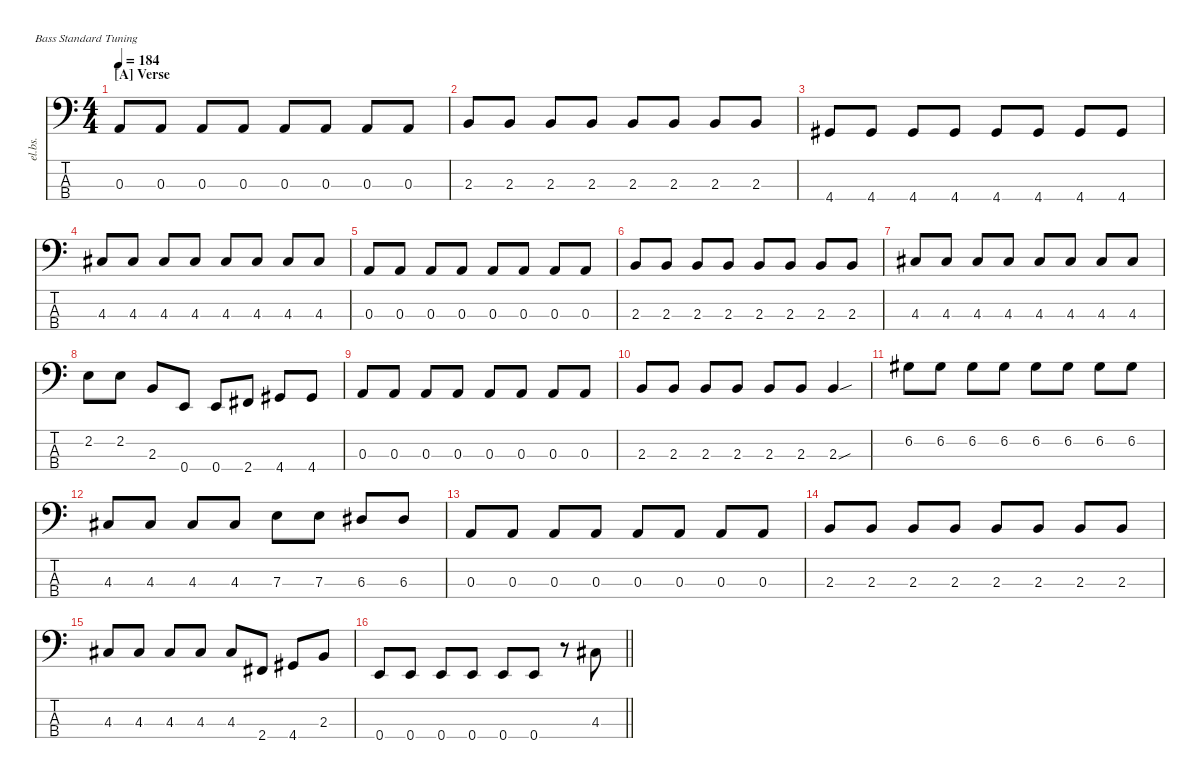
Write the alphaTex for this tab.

\defaultSystemsLayout 4
\hideDynamics
\bracketExtendMode nobrackets
\track ("Electric Bass" "el.bs.") {instrument electricbassfinger}
\staff {score tabs}
\tuning (G2 D2 A1 E1)
\ts (4 4)
\section ("A" "Verse")
\tempo 184
\clef f4
\ks c
0.3.8{dy mf beam Up} 0.3.8{beam Up} 0.3.8{beam Up} 0.3.8{beam Up} 0.3.8{beam Up} 0.3.8{beam Up} 0.3.8{beam Up} 0.3.8{beam Up} |
2.3.8{beam Up} 2.3.8{beam Up} 2.3.8{beam Up} 2.3.8{beam Up} 2.3.8{beam Up} 2.3.8{beam Up} 2.3.8{beam Up} 2.3.8{beam Up} |
4.4{acc #}.8{beam Up} 4.4{acc #}.8{beam Up} 4.4{acc #}.8{beam Up} 4.4{acc #}.8{beam Up} 4.4{acc #}.8{beam Up} 4.4{acc #}.8{beam Up} 4.4{acc #}.8{beam Up} 4.4{acc #}.8{beam Up} |
4.3{acc #}.8{beam Up} 4.3{acc #}.8{beam Up} 4.3{acc #}.8{beam Up} 4.3{acc #}.8{beam Up} 4.3{acc #}.8{beam Up} 4.3{acc #}.8{beam Up} 4.3{acc #}.8{beam Up} 4.3{acc #}.8{beam Up} |
0.3.8{beam Up} 0.3.8{beam Up} 0.3.8{beam Up} 0.3.8{beam Up} 0.3.8{beam Up} 0.3.8{beam Up} 0.3.8{beam Up} 0.3.8{beam Up} |
2.3.8{beam Up} 2.3.8{beam Up} 2.3.8{beam Up} 2.3.8{beam Up} 2.3.8{beam Up} 2.3.8{beam Up} 2.3.8{beam Up} 2.3.8{beam Up} |
4.3{acc #}.8{beam Up} 4.3{acc #}.8{beam Up} 4.3{acc #}.8{beam Up} 4.3{acc #}.8{beam Up} 4.3{acc #}.8{beam Up} 4.3{acc #}.8{beam Up} 4.3{acc #}.8{beam Up} 4.3{acc #}.8{beam Up} |
2.2.8{beam Down} 2.2.8{beam Down} 2.3.8{beam Up} 0.4.8{beam Up} 0.4.8{beam Up} 2.4{acc #}.8{beam Up} 4.4{acc #}.8{beam Up} 4.4{acc #}.8{beam Up} |
0.3.8{beam Up} 0.3.8{beam Up} 0.3.8{beam Up} 0.3.8{beam Up} 0.3.8{beam Up} 0.3.8{beam Up} 0.3.8{beam Up} 0.3.8{beam Up} |
2.3.8{beam Up} 2.3.8{beam Up} 2.3.8{beam Up} 2.3.8{beam Up} 2.3.8{beam Up} 2.3.8{beam Up} 2.3{sou}.4{beam Up} |
6.2{acc #}.8{beam Down} 6.2{acc #}.8{beam Down} 6.2{acc #}.8{beam Down} 6.2{acc #}.8{beam Down} 6.2{acc #}.8{beam Down} 6.2{acc #}.8{beam Down} 6.2{acc #}.8{beam Down} 6.2{acc #}.8{beam Down} |
4.3{acc #}.8{beam Up} 4.3{acc #}.8{beam Up} 4.3{acc #}.8{beam Up} 4.3{acc #}.8{beam Up} 7.3.8{beam Down} 7.3.8{beam Down} 6.3{acc #}.8{beam Up} 6.3{acc #}.8{beam Up} |
0.3.8{beam Up} 0.3.8{beam Up} 0.3.8{beam Up} 0.3.8{beam Up} 0.3.8{beam Up} 0.3.8{beam Up} 0.3.8{beam Up} 0.3.8{beam Up} |
2.3.8{beam Up} 2.3.8{beam Up} 2.3.8{beam Up} 2.3.8{beam Up} 2.3.8{beam Up} 2.3.8{beam Up} 2.3.8{beam Up} 2.3.8{beam Up} |
4.3{acc #}.8{beam Up} 4.3{acc #}.8{beam Up} 4.3{acc #}.8{beam Up} 4.3{acc #}.8{beam Up} 4.3{acc #}.8{beam Up} 2.4{acc #}.8{beam Up} 4.4{acc #}.8{beam Up} 2.3.8{beam Up} |
\barLineRight lightlight
0.4.8{beam Up} 0.4.8{beam Up} 0.4.8{beam Up} 0.4.8{beam Up} 0.4.8{beam Up} 0.4.8{beam Up} r.8{beam Down} 4.3{acc #}.8{beam Up}
